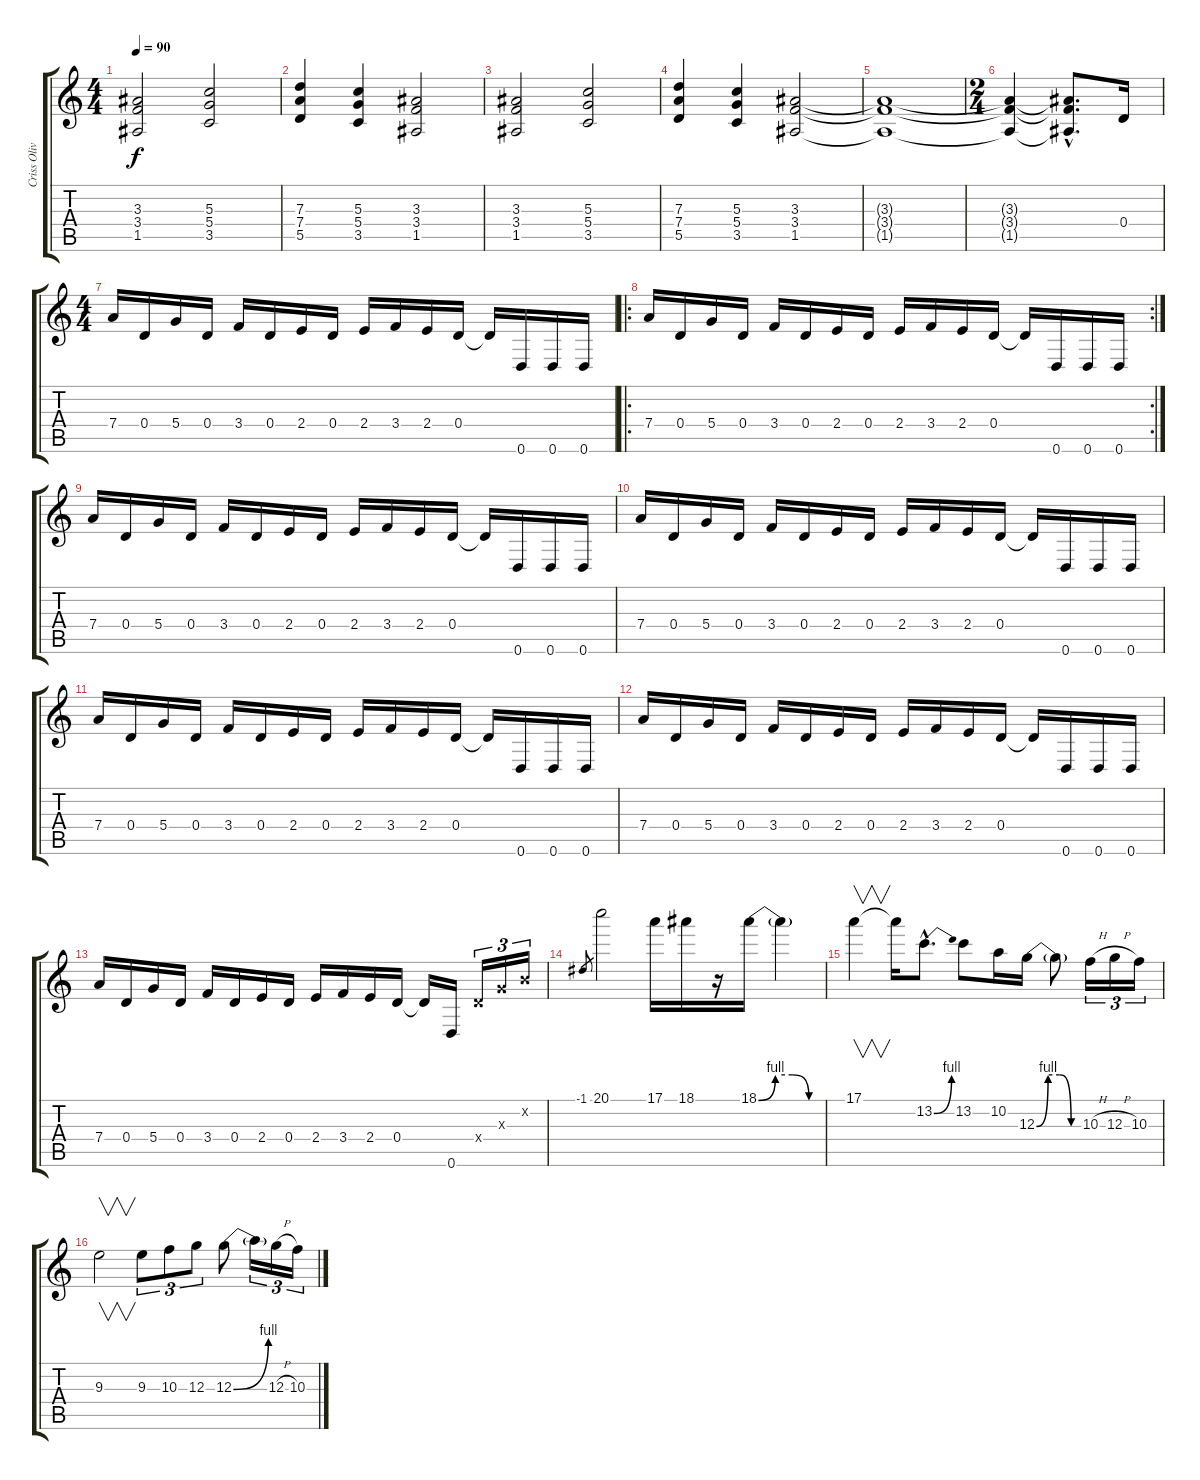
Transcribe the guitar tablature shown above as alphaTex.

\track ("Criss Oliva (Lead)" "Criss Oliv") {instrument overdrivenguitar}
\staff {score tabs}
\tuning (E4 B3 G3 D3 A2 D2) {hide}
\ts (4 4)
\tempo 90
\clef g2
\ks c
(3.3 3.4 1.5).2{dy f} (5.3 5.4 3.5).2 |
(7.3 7.4 5.5).4 (5.3 5.4 3.5).4 (3.3 3.4 1.5).2 |
(3.3 3.4 1.5).2 (5.3 5.4 3.5).2 |
(7.3 7.4 5.5).4 (5.3 5.4 3.5).4 (3.3 3.4 1.5).2 |
(3.3{t} 3.4{t} 1.5{t}).1 |
\ts (2 4)
(3.3{t} 3.4{t} 1.5{t}).4 (3.3{hac t} 3.4{hac t} 1.5{hac t}).8{d} 0.4.16 |
\ts (4 4)
7.4.16 0.4.16 5.4.16 0.4.16 3.4.16 0.4.16 2.4.16 0.4.16 2.4.16 3.4.16 2.4.16 0.4.16 0.4{t}.16 0.6.16 0.6.16 0.6.16 |
\ro
\rc 2
7.4.16 0.4.16 5.4.16 0.4.16 3.4.16 0.4.16 2.4.16 0.4.16 2.4.16 3.4.16 2.4.16 0.4.16 0.4{t}.16 0.6.16 0.6.16 0.6.16 |
7.4.16 0.4.16 5.4.16 0.4.16 3.4.16 0.4.16 2.4.16 0.4.16 2.4.16 3.4.16 2.4.16 0.4.16 0.4{t}.16 0.6.16 0.6.16 0.6.16 |
7.4.16 0.4.16 5.4.16 0.4.16 3.4.16 0.4.16 2.4.16 0.4.16 2.4.16 3.4.16 2.4.16 0.4.16 0.4{t}.16 0.6.16 0.6.16 0.6.16 |
7.4.16 0.4.16 5.4.16 0.4.16 3.4.16 0.4.16 2.4.16 0.4.16 2.4.16 3.4.16 2.4.16 0.4.16 0.4{t}.16 0.6.16 0.6.16 0.6.16 |
7.4.16 0.4.16 5.4.16 0.4.16 3.4.16 0.4.16 2.4.16 0.4.16 2.4.16 3.4.16 2.4.16 0.4.16 0.4{t}.16 0.6.16 0.6.16 0.6.16 |
7.4.16 0.4.16 5.4.16 0.4.16 3.4.16 0.4.16 2.4.16 0.4.16 2.4.16 3.4.16 2.4.16 0.4.16 0.4{t}.16 0.6.16 0.4{x}.16{tu (3 2)} 0.3{x}.16{tu (3 2)} 0.2{x}.16{tu (3 2)} |
-1.1.8{gr} 20.1.2 17.1.16 18.1.16 r.16 18.1{be (custom 0 0 15 4 30 4 45 0 60 0)}.16 18.1{t}.4 |
17.1.4{v} 17.1{t}.16 13.2{be (bend 0 0 60 4) hac}.8{d} 13.2.8 10.2.16 12.3{be (custom 0 0 15 4 30 4 45 0 60 0)}.16 12.3{t}.8 10.3{h}.16{tu (3 2)} 12.3{h}.16{tu (3 2)} 10.3.16{tu (3 2)} |
9.3.2{v} 9.3.8{tu (3 2)} 10.3.8{tu (3 2)} 12.3.8{tu (3 2)} 12.3{be (bend 0 0 60 4)}.8 12.3{t}.16{tu (3 2)} 12.3{h}.16{tu (3 2)} 10.3.16{tu (3 2)}
